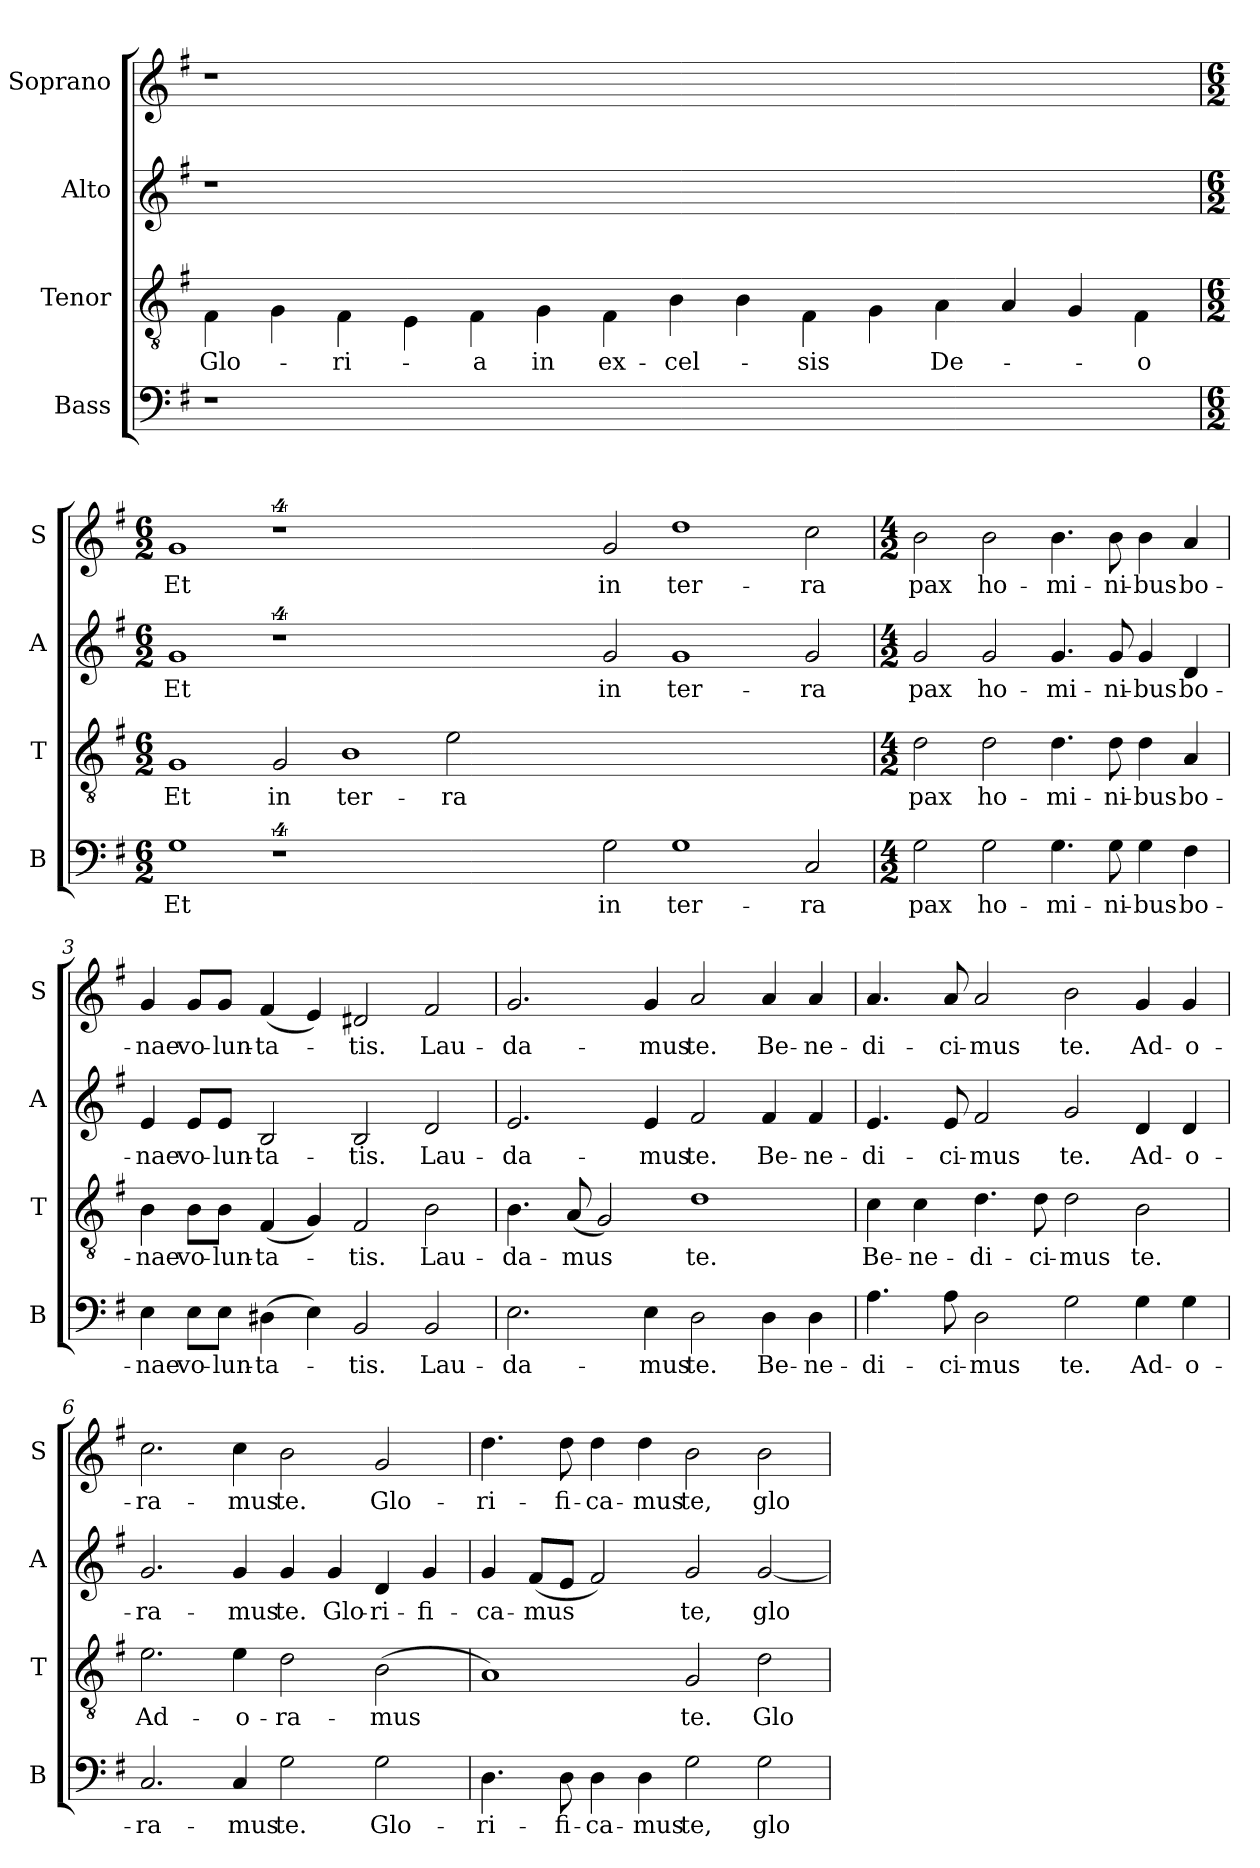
**kern	**text	**kern	**text	**kern	**text	**kern	**text
*part4	*part4	*part3	*part3	*part2	*part2	*part1	*part1
*staff4	*staff4	*staff3	*staff3	*staff2	*staff2	*staff1	*staff1
*I"Bass	*	*I"Tenor	*	*I"Alto	*	*I"Soprano	*
*I'B	*	*I'T	*	*I'A	*	*I'S	*
*clefF4	*	*clefGv2	*	*clefG2	*	*clefG2	*
*k[f#]	*	*k[f#]	*	*k[f#]	*	*k[f#]	*
*G:	*	*G:	*	*G:	*	*G:	*
*MM152	*	*MM152	*	*MM152	*	*MM152	*
=	=	=	=	=	=	=	=
!	!	!LO:N:head=solid	!LO:LY:b	!	!	!	!
1r	.	4F#\	Glo-	1r	.	1r	.
!	!	!LO:N:head=solid	!	!	!	!	!
.	.	4G\	.	.	.	.	.
!	!	!LO:N:head=solid	!LO:LY:b	!	!	!	!
.	.	4F#\	-ri-	.	.	.	.
!	!	!LO:N:head=solid	!	!	!	!	!
.	.	4E\	.	.	.	.	.
!	!	!LO:N:head=solid	!LO:LY:b	!	!	!	!
0ryy	.	4F#\	-a	0ryy	.	0ryy	.
!	!	!LO:N:head=solid	!LO:LY:b	!	!	!	!
.	.	4G\	in	.	.	.	.
!	!	!LO:N:head=solid	!LO:LY:b	!	!	!	!
.	.	4F#\	ex-	.	.	.	.
!	!	!LO:N:head=solid	!LO:LY:b	!	!	!	!
.	.	4B\	-cel-	.	.	.	.
!	!	!LO:N:head=solid	!	!	!	!	!
.	.	4B\	.	.	.	.	.
!	!	!LO:N:head=solid	!LO:LY:b	!	!	!	!
.	.	4F#\	-sis	.	.	.	.
!	!	!LO:N:head=solid	!	!	!	!	!
.	.	4G\	.	.	.	.	.
!	!	!LO:N:head=solid	!LO:LY:b	!	!	!	!
.	.	4A\	De-	.	.	.	.
!	!	!LO:N:head=solid	!	!	!	!	!
2.ryy	.	4A/	.	2.ryy	.	2.ryy	.
!	!	!LO:N:head=solid	!	!	!	!	!
.	.	4G/	.	.	.	.	.
!	!	!LO:N:head=solid	!LO:LY:b	!	!	!	!
.	.	4F#\	-o	.	.	.	.
=1	=1	=1	=1	=1	=1	=1	=1
*M6/2	*	*M6/2	*	*M6/2	*	*M6/2	*
*	*	*	*	*	*	*MM152	*
!	!LO:LY:b	!	!LO:LY:b	!	!LO:LY:b	!	!LO:LY:b
1G	Et	1G	Et	1g	Et	1g	Et
!	!	!	!LO:LY:b	!	!	!	!
4%11r	.	2G/	in	4%11r	.	4%11r	.
!	!	!	!LO:LY:b	!	!	!	!
.	.	1B	ter-	.	.	.	.
!	!	!	!LO:LY:b	!	!	!	!
.	.	2e\	-ra	.	.	.	.
.	.	0ryy	.	.	.	.	.
!	!LO:LY:b	!	!	!	!LO:LY:b	!	!LO:LY:b
2G\	in	.	.	2g/	in	2g/	in
!	!LO:LY:b	!	!	!	!LO:LY:b	!	!LO:LY:b
1G	ter-	.	.	1g	ter-	1dd	ter-
.	.	2.ryy	.	.	.	.	.
!	!LO:LY:b	!	!	!	!LO:LY:b	!	!LO:LY:b
2C/	-ra	.	.	2g/	-ra	2cc\	-ra
!!LO:LB:g=z
=2	=2	=2	=2	=2	=2	=2	=2
*M4/2	*	*M4/2	*	*M4/2	*	*M4/2	*
!	!LO:LY:b	!	!LO:LY:b	!	!LO:LY:b	!	!LO:LY:b
2G\	pax	2d\	pax	2g/	pax	2b\	pax
!	!LO:LY:b	!	!LO:LY:b	!	!LO:LY:b	!	!LO:LY:b
2G\	ho-	2d\	ho-	2g/	ho-	2b\	ho-
!	!LO:LY:b	!	!LO:LY:b	!	!LO:LY:b	!	!LO:LY:b
4.G\	-mi-	4.d\	-mi-	4.g/	-mi-	4.b\	-mi-
!	!LO:LY:b	!	!LO:LY:b	!	!LO:LY:b	!	!LO:LY:b
8G\	-ni-	8d\	-ni-	8g/	-ni-	8b\	-ni-
!	!LO:LY:b	!	!LO:LY:b	!	!LO:LY:b	!	!LO:LY:b
4G\	-bus	4d\	-bus	4g/	-bus	4b\	-bus
!	!LO:LY:b	!	!LO:LY:b	!	!LO:LY:b	!	!LO:LY:b
4F#\	bo-	4A/	bo-	4d/	bo-	4a/	bo-
!!LO:PB:g=z
=3	=3	=3	=3	=3	=3	=3	=3
!	!LO:LY:b	!	!LO:LY:b	!	!LO:LY:b	!	!LO:LY:b
4E\	-nae	4B\	-nae	4e/	-nae	4g/	-nae
!	!LO:LY:b	!	!LO:LY:b	!	!LO:LY:b	!	!LO:LY:b
8E\L	vo-	8B\L	vo-	8e/L	vo-	8g/L	vo-
!	!LO:LY:b	!	!LO:LY:b	!	!LO:LY:b	!	!LO:LY:b
8E\J	-lun-	8B\J	-lun-	8e/J	-lun-	8g/J	-lun-
!	!LO:LY:b	!	!LO:LY:b	!	!LO:LY:b	!	!LO:LY:b
(>4D#X\	-ta-	(<4F#/	-ta-	2B/	-ta-	(<4f#/	-ta-
4E\)	.	4G/)	.	.	.	4e/)	.
!	!LO:LY:b	!	!LO:LY:b	!	!LO:LY:b	!	!LO:LY:b
2BB/	-tis.	2F#/	-tis.	2B/	-tis.	2d#X/	-tis.
!	!LO:LY:b	!	!LO:LY:b	!	!LO:LY:b	!	!LO:LY:b
2BB/	Lau-	2B\	Lau-	2d/	Lau-	2f#/	Lau-
=4	=4	=4	=4	=4	=4	=4	=4
!	!LO:LY:b	!	!LO:LY:b	!	!LO:LY:b	!	!LO:LY:b
2.E\	-da-	4.B\	-da-	2.e/	-da-	2.g/	-da-
!	!	!	!LO:LY:b	!	!	!	!
.	.	(<8A/	-mus	.	.	.	.
.	.	2G/)	.	.	.	.	.
!	!LO:LY:b	!	!	!	!LO:LY:b	!	!LO:LY:b
4E\	-mus	.	.	4e/	-mus	4g/	-mus
!	!LO:LY:b	!	!LO:LY:b	!	!LO:LY:b	!	!LO:LY:b
2D\	te.	1d	te.	2f#/	te.	2a/	te.
!	!LO:LY:b	!	!	!	!LO:LY:b	!	!LO:LY:b
4D\	Be-	.	.	4f#/	Be-	4a/	Be-
!	!LO:LY:b	!	!	!	!LO:LY:b	!	!LO:LY:b
4D\	-ne-	.	.	4f#/	-ne-	4a/	-ne-
=5	=5	=5	=5	=5	=5	=5	=5
!	!LO:LY:b	!	!LO:LY:b	!	!LO:LY:b	!	!LO:LY:b
4.A\	-di-	4c\	Be-	4.e/	-di-	4.a/	-di-
!	!	!	!LO:LY:b	!	!	!	!
.	.	4c\	-ne-	.	.	.	.
!	!LO:LY:b	!	!	!	!LO:LY:b	!	!LO:LY:b
8A\	-ci-	.	.	8e/	-ci-	8a/	-ci-
!	!LO:LY:b	!	!LO:LY:b	!	!LO:LY:b	!	!LO:LY:b
2D\	-mus	4.d\	-di-	2f#/	-mus	2a/	-mus
!	!	!	!LO:LY:b	!	!	!	!
.	.	8d\	-ci-	.	.	.	.
!	!LO:LY:b	!	!LO:LY:b	!	!LO:LY:b	!	!LO:LY:b
2G\	te.	2d\	-mus	2g/	te.	2b\	te.
!	!LO:LY:b	!	!LO:LY:b	!	!LO:LY:b	!	!LO:LY:b
4G\	Ad-	2B\	te.	4d/	Ad-	4g/	Ad-
!	!LO:LY:b	!	!	!	!LO:LY:b	!	!LO:LY:b
4G\	-o-	.	.	4d/	-o-	4g/	-o-
!!LO:LB:g=z
=6	=6	=6	=6	=6	=6	=6	=6
!	!LO:LY:b	!	!LO:LY:b	!	!LO:LY:b	!	!LO:LY:b
2.C/	-ra-	2.e\	Ad-	2.g/	-ra-	2.cc\	-ra-
!	!LO:LY:b	!	!LO:LY:b	!	!LO:LY:b	!	!LO:LY:b
4C/	-mus	4e\	-o-	4g/	-mus	4cc\	-mus
!	!LO:LY:b	!	!LO:LY:b	!	!LO:LY:b	!	!LO:LY:b
2G\	te.	2d\	-ra-	4g/	te.	2b\	te.
!	!	!	!	!	!LO:LY:b	!	!
.	.	.	.	4g/	Glo-	.	.
!	!LO:LY:b	!	!LO:LY:b	!	!LO:LY:b	!	!LO:LY:b
2G\	Glo-	(>2B\	-mus	4d/	-ri-	2g/	Glo-
!	!	!	!	!	!LO:LY:b	!	!
.	.	.	.	4g/	-fi-	.	.
=7	=7	=7	=7	=7	=7	=7	=7
!	!LO:LY:b	!	!	!	!LO:LY:b	!	!LO:LY:b
4.D\	-ri-	1A)	.	4g/	-ca-	4.dd\	-ri-
!	!	!	!	!	!LO:LY:b	!	!
.	.	.	.	(<8f#/L	-mus	.	.
!	!LO:LY:b	!	!	!	!	!	!LO:LY:b
8D\	-fi-	.	.	8e/J	.	8dd\	-fi-
!	!LO:LY:b	!	!	!	!	!	!LO:LY:b
4D\	-ca-	.	.	2f#/)	.	4dd\	-ca-
!	!LO:LY:b	!	!	!	!	!	!LO:LY:b
4D\	-mus	.	.	.	.	4dd\	-mus
!	!LO:LY:b	!	!LO:LY:b	!	!LO:LY:b	!	!LO:LY:b
2G\	te,	2G/	te.	2g/	te,	2b\	te,
!	!LO:LY:b	!	!LO:LY:b	!	!LO:LY:b	!	!LO:LY:b
2G\	glo-	2d\	Glo-	[2g/	glo-	2b\	glo-
=	=	=	=	=	=	=	=
*-	*-	*-	*-	*-	*-	*-	*-
